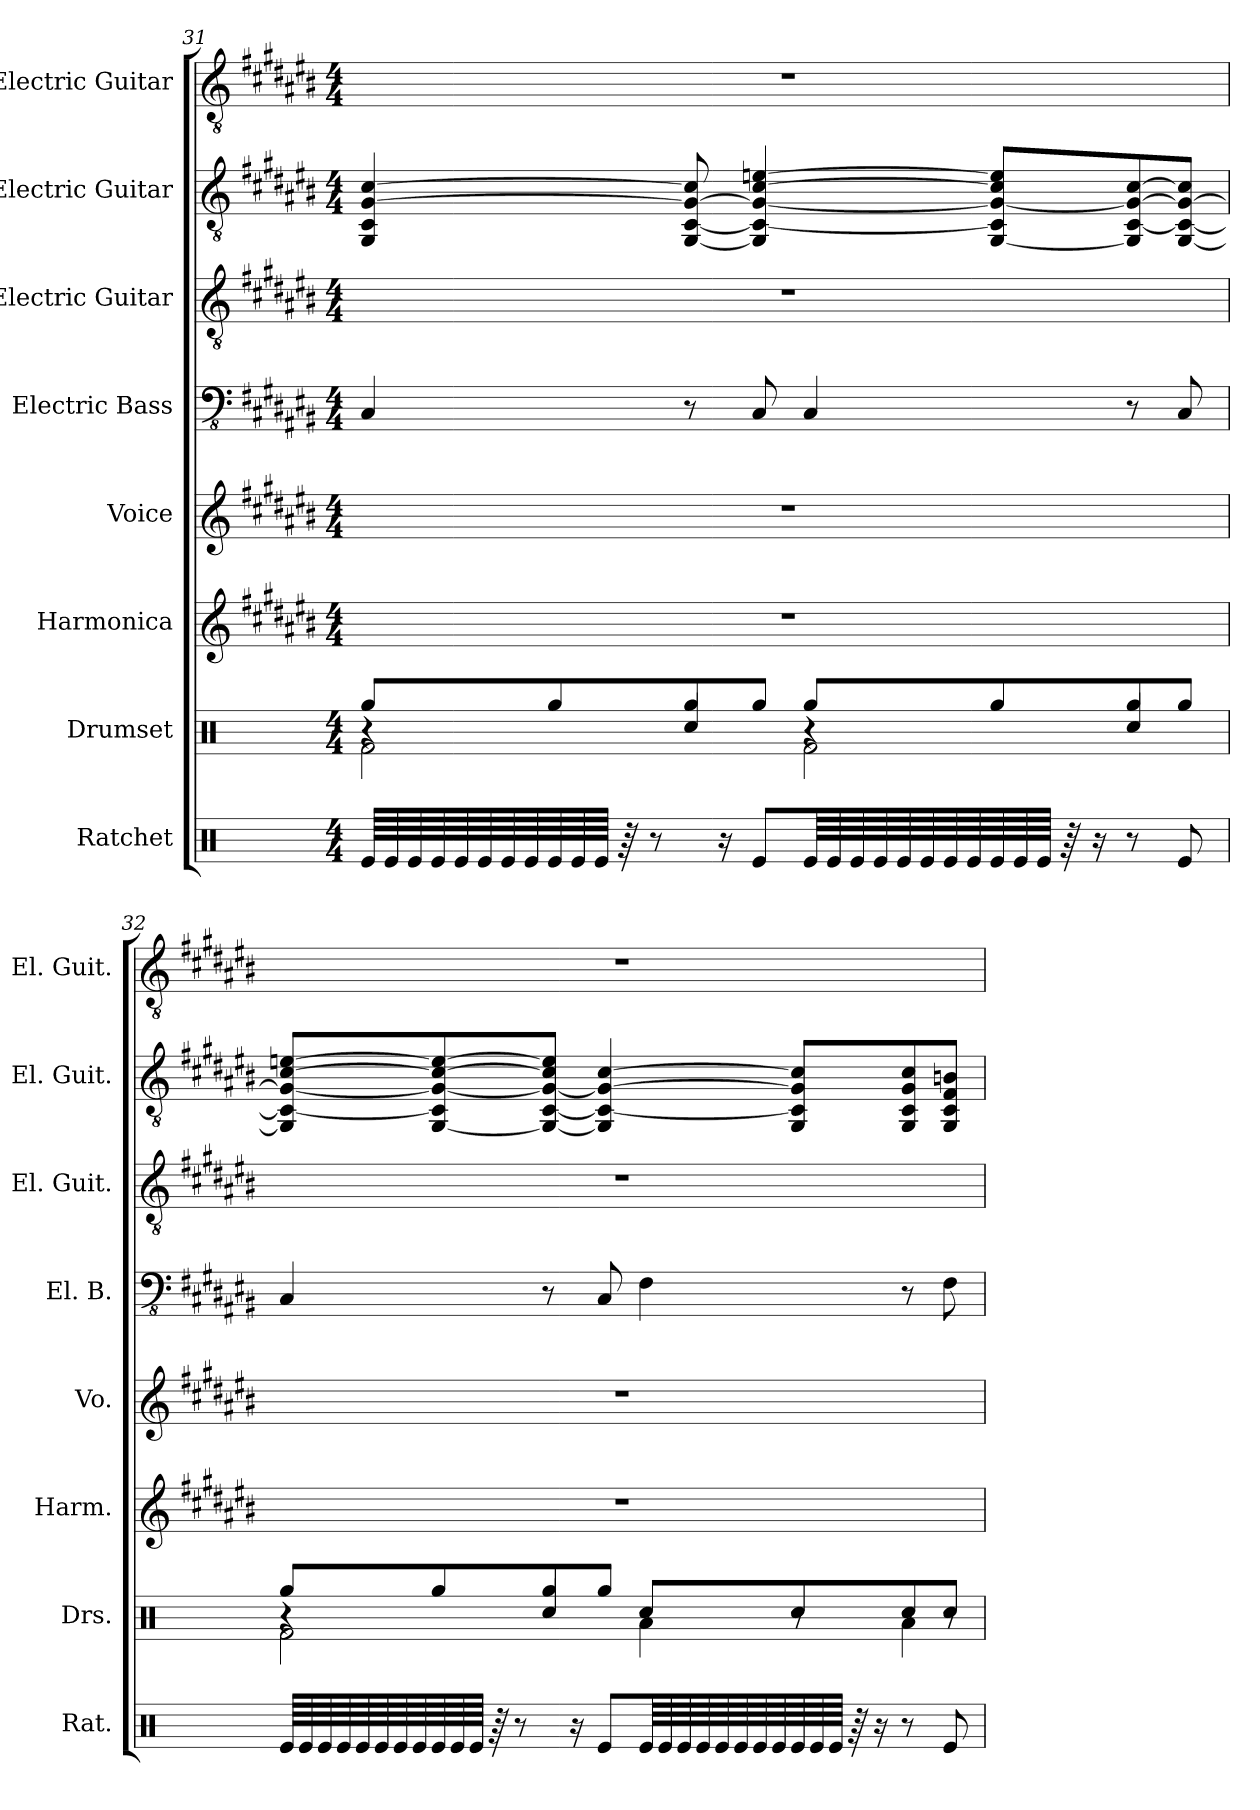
**kern	**kern	**kern	**kern	**kern	**kern	**kern	**kern
*part8	*part7	*part6	*part5	*part4	*part3	*part2	*part1
*staff8	*staff7	*staff6	*staff5	*staff4	*staff3	*staff2	*staff1
*I"Ratchet	*I"Drumset	*I"Harmonica	*I"Voice	*I"Electric Bass	*I"Electric Guitar	*I"Electric Guitar	*I"Electric Guitar
*I'Rat.	*I'Drs.	*I'Harm.	*I'Vo.	*I'El. B.	*I'El. Guit.	*I'El. Guit.	*I'El. Guit.
!!LO:PB:g=z
*clefX	*clefX	*clefG2	*clefG2	*clefFv4	*clefGv2	*clefGv2	*clefGv2
*k[]	*k[]	*k[f#c#g#d#a#e#b#]	*k[f#c#g#d#a#e#b#]	*k[f#c#g#d#a#e#b#]	*k[f#c#g#d#a#e#b#]	*k[f#c#g#d#a#e#b#]	*k[f#c#g#d#a#e#b#]
*M4/4	*M4/4	*M4/4	*M4/4	*M4/4	*M4/4	*M4/4	*M4/4
=31	=31	=31	=31	=31	=31	=31	=31
*	*^	*	*	*	*	*	*
*	*	*^	*	*	*	*	*	*
64Re/LLLL	4r	2Rf\	8Rgg/L	1r	1r	4CC#/	1r	4GG#/ 4C#/ [4G#/ [4c#/	1r
64Re/	.	.	.	.	.	.	.	.	.
64Re/	.	.	.	.	.	.	.	.	.
64Re/	.	.	.	.	.	.	.	.	.
64Re/	.	.	.	.	.	.	.	.	.
64Re/	.	.	.	.	.	.	.	.	.
64Re/	.	.	.	.	.	.	.	.	.
64Re/	.	.	.	.	.	.	.	.	.
64Re/	.	.	8Rgg/	.	.	.	.	.	.
64Re/	.	.	.	.	.	.	.	.	.
64Re/JJJJ	.	.	.	.	.	.	.	.	.
64r	.	.	.	.	.	.	.	.	.
8r	.	.	.	.	.	.	.	.	.
.	4Rcc/	.	8Rgg/	.	.	8r	.	[8GG#/ [8C#/ 8G#/_ 8c#/]	.
16r	.	.	.	.	.	.	.	.	.
8Re/L	.	.	8Rgg/J	.	.	8CC#/	.	4GG#/] 4C#/_ 4G#/_ [4c#/ [4en/	.
64Re/LLL	4r	2Rf\	8Rgg/L	.	.	4CC#/	.	.	.
64Re/	.	.	.	.	.	.	.	.	.
64Re/	.	.	.	.	.	.	.	.	.
64Re/	.	.	.	.	.	.	.	.	.
64Re/	.	.	.	.	.	.	.	.	.
64Re/	.	.	.	.	.	.	.	.	.
64Re/	.	.	.	.	.	.	.	.	.
64Re/	.	.	.	.	.	.	.	.	.
64Re/	.	.	8Rgg/	.	.	.	.	[8GG#/ 8C#/] 8G#/_ 8c#/] 8e/]L	.
64Re/	.	.	.	.	.	.	.	.	.
64Re/JJJJ	.	.	.	.	.	.	.	.	.
64r	.	.	.	.	.	.	.	.	.
16r	.	.	.	.	.	.	.	.	.
8r	4Rcc/	.	8Rgg/	.	.	8r	.	8GG#/] [8C#/ 8G#/_ [8c#/	.
8Re/	.	.	8Rgg/J	.	.	8CC#/	.	[8GG#/ 8C#/_ 8G#/_ 8c#/]J	.
!!LO:PB:g=z
=32	=32	=32	=32	=32	=32	=32	=32	=32	=32
64Re/LLLL	4r	2Rf\	8Rgg/L	1r	1r	4CC#/	1r	8GG#/] 8C#/_ 8G#/_ [8c#/ [8en/L	1r
64Re/	.	.	.	.	.	.	.	.	.
64Re/	.	.	.	.	.	.	.	.	.
64Re/	.	.	.	.	.	.	.	.	.
64Re/	.	.	.	.	.	.	.	.	.
64Re/	.	.	.	.	.	.	.	.	.
64Re/	.	.	.	.	.	.	.	.	.
64Re/	.	.	.	.	.	.	.	.	.
64Re/	.	.	8Rgg/	.	.	.	.	[8GG#/ 8C#/] 8G#/_ 8c#/_ 8e/_	.
64Re/	.	.	.	.	.	.	.	.	.
64Re/JJJJ	.	.	.	.	.	.	.	.	.
64r	.	.	.	.	.	.	.	.	.
8r	.	.	.	.	.	.	.	.	.
.	4Rcc/	.	8Rgg/	.	.	8r	.	8GG#/_ [8C#/ 8G#/_ 8c#/] 8e/]J	.
16r	.	.	.	.	.	.	.	.	.
8Re/L	.	.	8Rgg/J	.	.	8CC#/	.	4GG#/] 4C#/_ 4G#/_ [4c#/	.
64Re/LLL	8Rcc/L	4Ra\	8r	.	.	4FF#\	.	.	.
64Re/	.	.	.	.	.	.	.	.	.
64Re/	.	.	.	.	.	.	.	.	.
64Re/	.	.	.	.	.	.	.	.	.
64Re/	.	.	.	.	.	.	.	.	.
64Re/	.	.	.	.	.	.	.	.	.
64Re/	.	.	.	.	.	.	.	.	.
64Re/	.	.	.	.	.	.	.	.	.
64Re/	8Rcc/	.	8r	.	.	.	.	8GG#/ 8C#/] 8G#/] 8c#/]L	.
64Re/	.	.	.	.	.	.	.	.	.
64Re/JJJJ	.	.	.	.	.	.	.	.	.
64r	.	.	.	.	.	.	.	.	.
16r	.	.	.	.	.	.	.	.	.
8r	8Rcc/	4Ra\	8r	.	.	8r	.	8GG#/ 8C#/ 8G#/ 8c#/	.
8Re/	8Rcc/J	.	8r	.	.	8FF#\	.	8GG#/ 8C#/ 8F#/ 8Bn/J	.
*	*v	*v	*v	*	*	*	*	*	*
=	=	=	=	=	=	=	=
*-	*-	*-	*-	*-	*-	*-	*-
